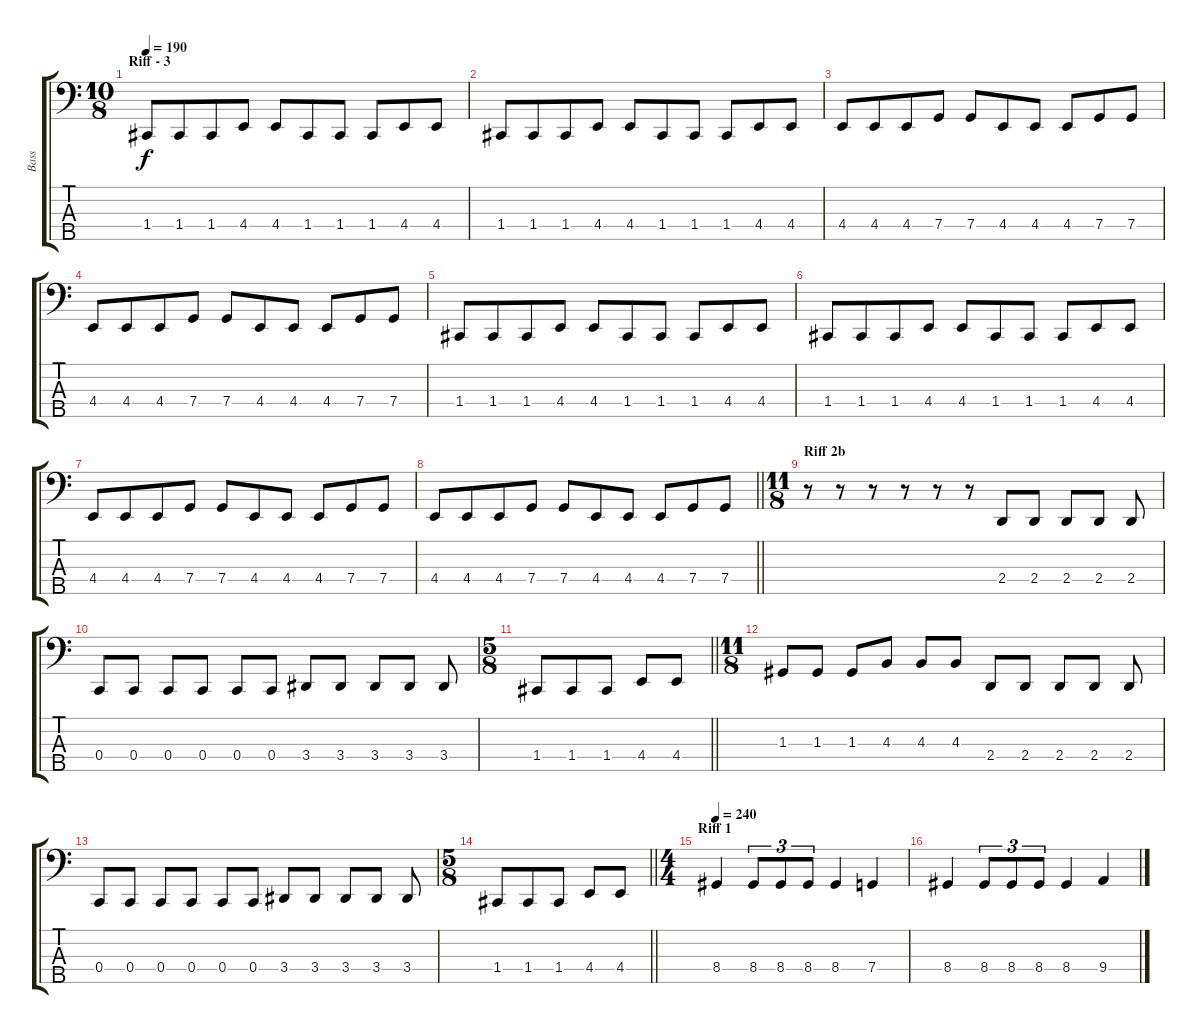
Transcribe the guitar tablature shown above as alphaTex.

\track ("Bass" "Bass") {instrument electricbassfinger}
\staff {score tabs}
\tuning (F2 C2 G1 C1 G0) {hide}
\ts (10 8)
\section ("" "Riff - 3")
\tempo 190
\clef f4
\ks c
1.4.8{dy f} 1.4.8 1.4.8 4.4.8 4.4.8 1.4.8 1.4.8 1.4.8 4.4.8 4.4.8 |
1.4.8 1.4.8 1.4.8 4.4.8 4.4.8 1.4.8 1.4.8 1.4.8 4.4.8 4.4.8 |
4.4.8 4.4.8 4.4.8 7.4.8 7.4.8 4.4.8 4.4.8 4.4.8 7.4.8 7.4.8 |
4.4.8 4.4.8 4.4.8 7.4.8 7.4.8 4.4.8 4.4.8 4.4.8 7.4.8 7.4.8 |
1.4.8 1.4.8 1.4.8 4.4.8 4.4.8 1.4.8 1.4.8 1.4.8 4.4.8 4.4.8 |
1.4.8 1.4.8 1.4.8 4.4.8 4.4.8 1.4.8 1.4.8 1.4.8 4.4.8 4.4.8 |
4.4.8 4.4.8 4.4.8 7.4.8 7.4.8 4.4.8 4.4.8 4.4.8 7.4.8 7.4.8 |
\barLineRight lightlight
4.4.8 4.4.8 4.4.8 7.4.8 7.4.8 4.4.8 4.4.8 4.4.8 7.4.8 7.4.8 |
\ts (11 8)
\section ("" "Riff 2b")
r.8 r.8 r.8 r.8 r.8 r.8 2.4.8 2.4.8 2.4.8 2.4.8 2.4.8 |
0.4.8 0.4.8 0.4.8 0.4.8 0.4.8 0.4.8 3.4.8 3.4.8 3.4.8 3.4.8 3.4.8 |
\ts (5 8)
\barLineRight lightlight
1.4.8 1.4.8 1.4.8 4.4.8 4.4.8 |
\ts (11 8)
1.3.8 1.3.8 1.3.8 4.3.8 4.3.8 4.3.8 2.4.8 2.4.8 2.4.8 2.4.8 2.4.8 |
0.4.8 0.4.8 0.4.8 0.4.8 0.4.8 0.4.8 3.4.8 3.4.8 3.4.8 3.4.8 3.4.8 |
\ts (5 8)
\barLineRight lightlight
1.4.8 1.4.8 1.4.8 4.4.8 4.4.8 |
\ts (4 4)
\section ("" "Riff 1")
\tempo 240
8.4.4 8.4.8{tu (3 2)} 8.4.8{tu (3 2)} 8.4.8{tu (3 2)} 8.4.4 7.4.4 |
8.4.4 8.4.8{tu (3 2)} 8.4.8{tu (3 2)} 8.4.8{tu (3 2)} 8.4.4 9.4.4
